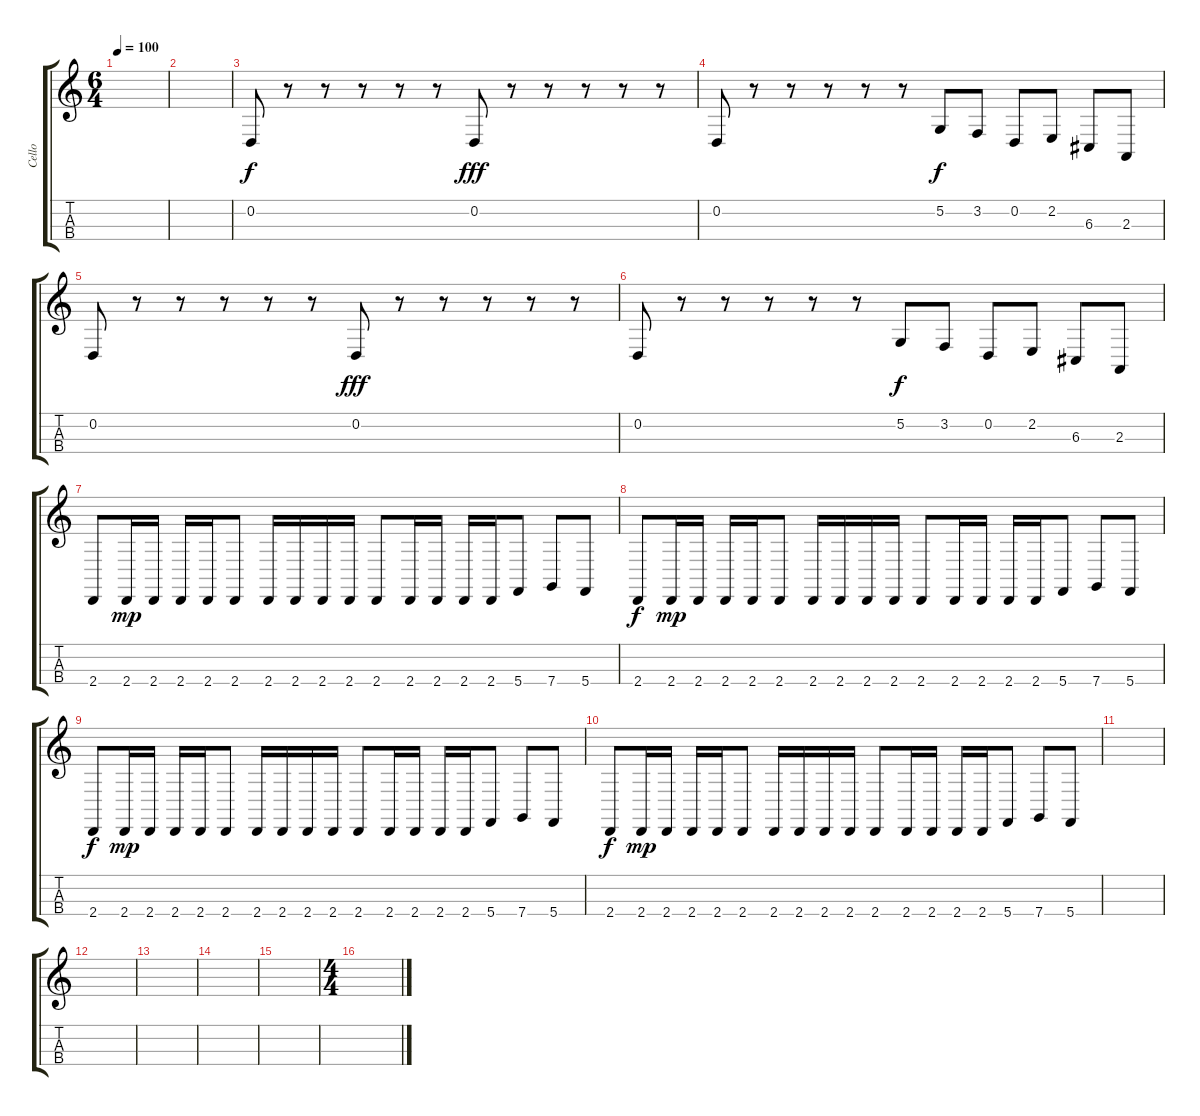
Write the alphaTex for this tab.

\track ("Cello" "Cello") {instrument cello}
\staff {score tabs}
\tuning (A3 D3 G2 C2) {hide}
\ts (6 4)
\tempo 100
\clef g2
\ks c
|
|
0.2.8 r.8 r.8 r.8 r.8 r.8 0.2.8{dy fff} r.8 r.8 r.8 r.8 r.8 |
0.2.8 r.8 r.8 r.8 r.8 r.8 5.2.8{dy f} 3.2.8 0.2.8 2.2.8 6.3.8 2.3.8 |
0.2.8 r.8 r.8 r.8 r.8 r.8 0.2.8{dy fff} r.8 r.8 r.8 r.8 r.8 |
0.2.8 r.8 r.8 r.8 r.8 r.8 5.2.8{dy f} 3.2.8 0.2.8 2.2.8 6.3.8 2.3.8 |
2.4.8 2.4.16{dy mp} 2.4.16 2.4.16 2.4.16 2.4.8 2.4.16 2.4.16 2.4.16 2.4.16 2.4.8 2.4.16 2.4.16 2.4.16 2.4.16 5.4.8 7.4.8 5.4.8 |
2.4.8{dy f} 2.4.16{dy mp} 2.4.16 2.4.16 2.4.16 2.4.8 2.4.16 2.4.16 2.4.16 2.4.16 2.4.8 2.4.16 2.4.16 2.4.16 2.4.16 5.4.8 7.4.8 5.4.8 |
2.4.8{dy f} 2.4.16{dy mp} 2.4.16 2.4.16 2.4.16 2.4.8 2.4.16 2.4.16 2.4.16 2.4.16 2.4.8 2.4.16 2.4.16 2.4.16 2.4.16 5.4.8 7.4.8 5.4.8 |
2.4.8{dy f} 2.4.16{dy mp} 2.4.16 2.4.16 2.4.16 2.4.8 2.4.16 2.4.16 2.4.16 2.4.16 2.4.8 2.4.16 2.4.16 2.4.16 2.4.16 5.4.8 7.4.8 5.4.8 |
|
|
|
|
|
\ts (4 4)
